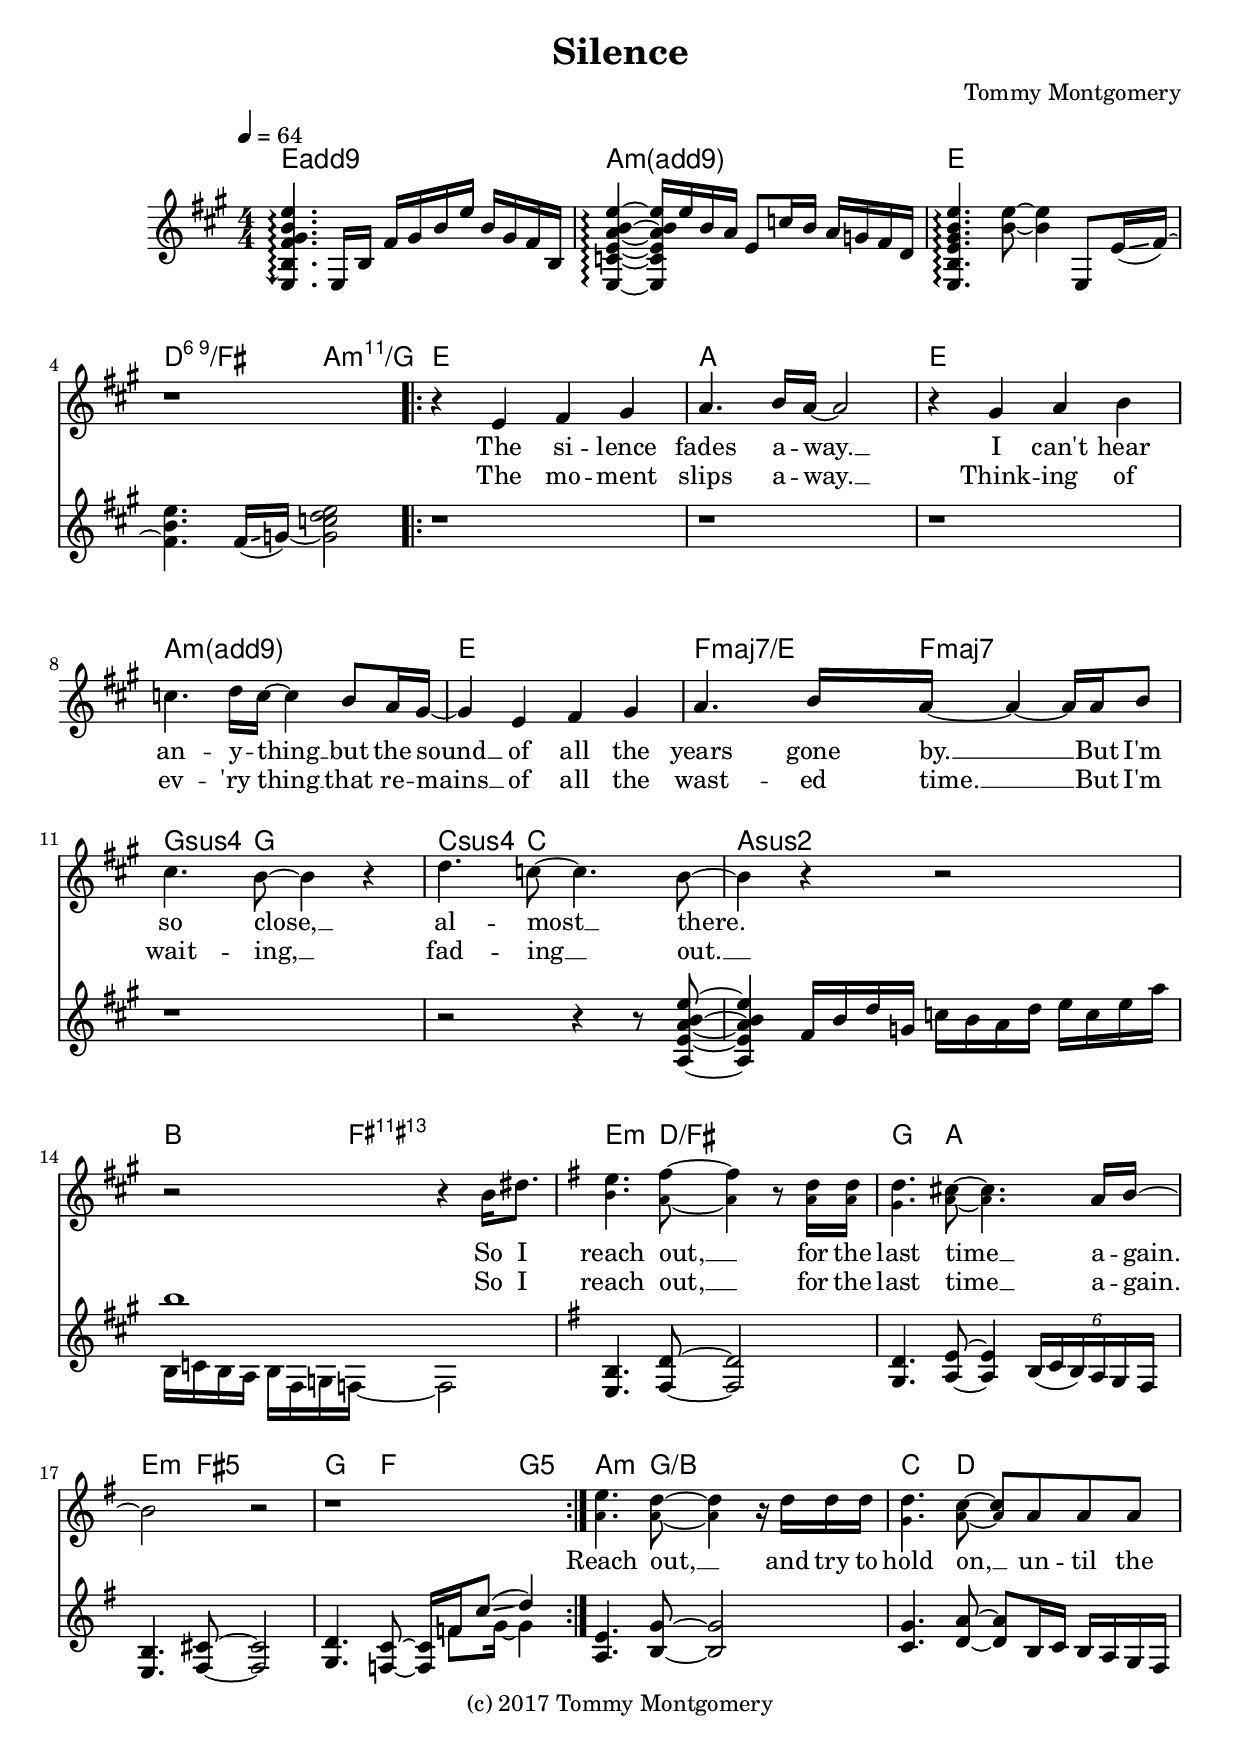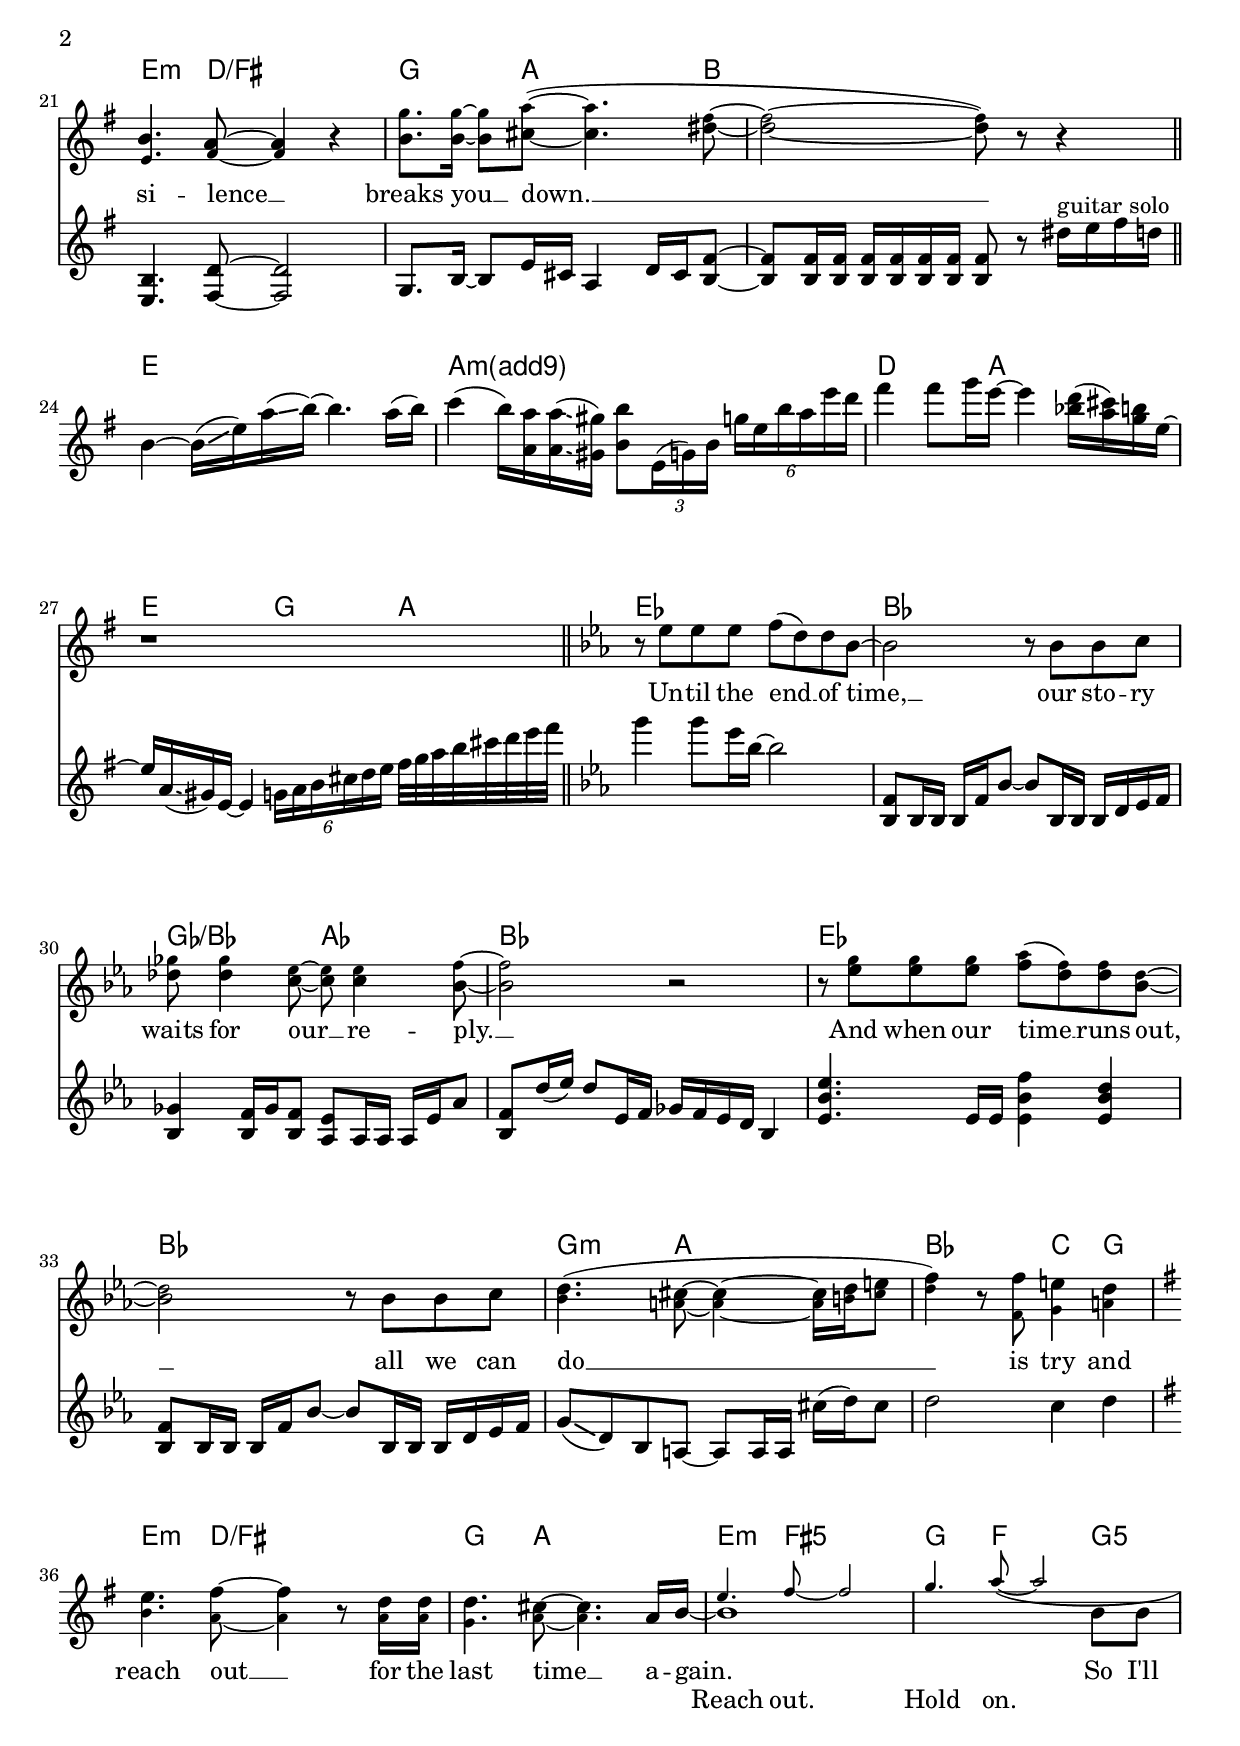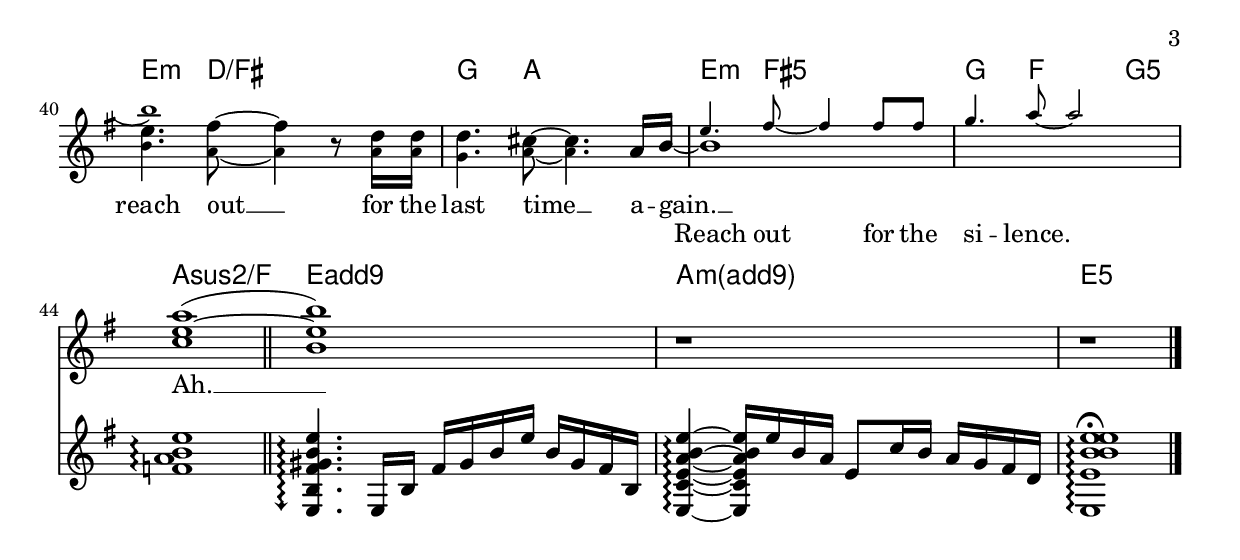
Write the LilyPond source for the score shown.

\version "2.18.2"
\language "english"

\header {
  title = "Silence"
  composer = "Tommy Montgomery"
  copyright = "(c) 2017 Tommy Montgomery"
}

global = {
  \key e \mixolydian
  \time 4/4
  \set Staff.printKeyCancellation = ##f
  \numericTimeSignature
  \compressFullBarRests
  \omit Voice.StringNumber
  \override TupletBracket #'bracket-visibility = #'if-no-beam
  \override MultiMeasureRest.expand-limit = #3
}

guitarOne = \relative c {
  \tempo 4 = 64
  \arpeggioArrowDown <e b' fs' gs b e>4.\arpeggio \arpeggioNormal e16 b' fs' gs b e b gs fs b, |
  <e, c' e a b e>4\arpeggio ~ q16 e''16 b a e8 c'16 b a g fs d |
  <e, b' e gs b e>4.\arpeggio <b'' e>8 ~ q4 e,,8 e'16\glissando( fs) ~ |
  <fs b e>4. fs16\glissando( g) ~ <g c d e>2 |

  \repeat volta 2 {
    \repeat unfold 7 r1 |
    r2 r4 r8 <a, e' a b e>8 ~ |
    q4 fs'16 b d g, c b a d e c e a |
    << { b1 } \\ { b,,16 c b a b fs g f ~ f2 } >> |

    % chorus
    \key e \minor
    <e b'>4. <fs d'>8 ~ q2 |
    <g d'>4. <a e'>8 ~ q4 \tuplet 6/4 { b16( c b) a g fs } |
    <e b'>4. <fs cs'>8 ~ q2 |
    <g d'>4. <f c'>8\laissezVibrer << { <f c'>16 f'16 c'8\glissando( d4) } \\ { s16 f,8 g16 ~ g4 } >> |
  }

  <a, e'>4. <b g'>8 ~ q2 | <c g'>4. <d a'>8 ~ q8 b16 c b a g fs |
  <e b'>4. <fs d'>8 ~ q2 | g8. b16 ~ b8 e16 cs a4 d16 cs <b fs'>8 ~ |
  q8 q16 q q q q q q8 r ds'16^"guitar solo" e fs d  \bar "||" |

  b4 ~ b16\glissando( e) a\glissando( b) ~ b4. a16( b)
  c4( b16) <a, a'>16 q\glissando( <gs gs'>) <b b'>8 \tuplet 3/2 { e,16( g) b } \tuplet 6/4 { g' e b' a e' d } |
  fs4 fs8 g16 e ~ e4 <bf d>16( <a cs>) <g b> e16 ~ |
  e a,\glissando( gs) e ~ e4 \tuplet 6/4 { g16 a b cs d e } fs32 g a b cs d e fs \bar "||" |

  \key ef \major

  g4 g8 ef16 bf ~ bf2 |
  <bf,, f'>8 bf16 bf bf f' bf8 ~ bf bf,16 bf bf d ef f |
  <bf, gf'>4 <bf f'>16 gf' <bf, f'>8 <af ef'>8 af16 af af ef' af8 |
  <bf, f'> d'16( ef) d8 ef,16 f gf f ef d bf4 |
  <ef bf' ef>4. ef16 ef <ef bf' f'>4 <ef bf' d> |
  <bf f'>8 bf16 bf bf f' bf8 ~ bf bf,16 bf bf d ef f |
  g8\glissando( d) bf a ~ a a16 a cs'16( d) cs8 |
  d2 c4 d |

  \key e \minor

  \repeat unfold 8 r1 |
  <f, a b e>1\arpeggio |
  \arpeggioArrowDown <e, b' fs' gs b e>4.\arpeggio \arpeggioNormal e16 b' fs' gs b e b gs fs b, |
  <e, c' e a b e>4\arpeggio ~ q16 e''16 b a e8 c'16 b a g fs d |
  <e, e' b' e b e>1\arpeggio\fermata \bar "|." |


}

vocalMelody = \relative c' {
  \repeat unfold 4 r1 |

  \repeat volta 2 {
    r4 e fs gs | a4. b16 a ~ a2 |
    r4 gs a b | c4. d16 c ~ c4 b8 a16 gs ~ |
    gs4 e fs gs | a4. b16 a16 ~ a4 ~ a16 a b8 |
    cs4. b8 ~ b4 r4 | d4. c8 ~ c4. b8 ~ |

    b4 r4 r2 | r2 r4 b16 ds8. |

    % chorus
    \key e \minor
    <\tweak font-size #-2 b e>4. <\tweak font-size #-2 a fs'>8 ~ q4 r8 <\tweak font-size #-2 a d>16 q |
    <\tweak font-size #-2 g d'>4. <\tweak font-size #-2 a cs>8 ~ q4. a16 b ~ |
    b2 r2 | r1 |
  }

  <\tweak font-size #-2 a e'>4. <\tweak font-size #-2 a d>8 ~ q4 r16 d d d |
  <\tweak font-size #-2 g, d'>4. <\tweak font-size #-2 a c>8 ~ q8 a a a |
  <\tweak font-size #-2 e b'>4. <\tweak font-size #-2 fs a>8 ~ q4 r |
  <b \tweak font-size #-2 g'>8. q16 ~ q8 <cs \tweak font-size #-2 a'>8( ~ q4. <ds \tweak font-size #-2 fs>8 ~ |
  q2 ~ q8) r8 r4 |

  \repeat unfold 4 r1 |

  \key ef \major

  r8 ef ef ef f( d) d bf ~ | bf2 r8 bf bf c |
  <df \tweak font-size #-2 gf> q4 <c \tweak font-size #-2 ef>8 ~ q q4 <bf \tweak font-size #-2 f'>8 ~ |
  q2 r2 |
  r8 <ef \tweak font-size #-2 g> q q <f \tweak font-size #-2 af>( <d \tweak font-size #-2 f>) <d \tweak font-size #-2 f> <bf \tweak font-size #-2 d> ~ |
  q2 r8 bf bf c |
  <\tweak font-size #-2 bf d>4.( <\tweak font-size #-2 a cs>8 ~ q4 ~ q16 <\tweak font-size #-2 b d> <\tweak font-size #-2 cs e>8 |
  <\tweak font-size #-2 d f>4) r8 <\tweak font-size #-2 f, f'> <\tweak font-size #-2 g e'>4 <\tweak font-size #-2 a d> |

  \key e \minor
  <\tweak font-size #-2 b e>4. <\tweak font-size #-2 a fs'>8 ~ q4 r8 <\tweak font-size #-2 a d>16 q |
  <\tweak font-size #-2 g d'>4. <\tweak font-size #-2 a cs>8 ~ q4. a16 b ~ |
  b1 | s2 s4 b8 b |
  <\tweak font-size #-2 b e>4. <\tweak font-size #-2 a fs'>8 ~ q4 r8 <\tweak font-size #-2 a d>16 q |
  <\tweak font-size #-2 g d'>4. <\tweak font-size #-2 a cs>8 ~ q4. a16 b ~ |
  b1 | s1 |
  <c e ~ a>( \bar "||" | <b e b'>) |
  r1 | r1 |




}

firstVerseLyrics = \lyricmode {
  The si -- lence fades a -- way. __
  I can't hear an -- y -- thing __ but the sound __
  of all the years gone by. __
  But I'm so close, __ al -- most __ there.
  So I reach out, __ for the last time __ a -- gain.
}

secondVerseLyrics = \lyricmode {
  The mo -- ment slips a -- way. __
  Think -- ing of ev -- 'ry thing __ that re -- mains __
  of all the wast -- ed time. __
  But I'm wait -- ing, __ fad -- ing __ out. __
  So I reach out, __ for the last time __ a -- gain.
}

restOfTheLyrics = \lyricmode {
  Reach out, __ and try to hold on, __ un -- til the
  si -- lence __ breaks you  __ down. __

  % bridge

  Un -- til the end __ of time, __
  our sto -- ry waits for our __ re -- ply. __
  And when our time __ runs out, __
  all we can do __ is try and

  reach out __ for the last time __ a -- gain.
  So I'll reach out __ for the last time __ a -- gain. __

  Ah. __

}


vocalMelodySecondary = \relative c'' {
  \repeat unfold 4 s1 |
  \repeat volta 2 {
    \repeat unfold 14 s1 |
  }
  \repeat unfold 5 s1 |

  % guitar solo
  \repeat unfold 4 s1 |

  % bridge
  \repeat unfold 8 s1 |

  % final chorus
  \stemUp
  \tiny
  s1 | s1 |
  e4. fs8 ~ fs2 | g4. a8( ~ a2 | b1) | s1 |
  e,4. fs8 ~ fs4 fs8 fs | g4. a8 ~ a2 | s1 | s1 |

}
vocalTwoLyrics = \lyricmode {
  Reach out. __
  Hold on. __
  Reach out __ for the si -- lence. __
}



chordExceptionMusic = {
  <c e g b d'>1-\markup { "maj9" }
  <c e g b fs'>1-\markup { "maj7" \sharp "11" }
  <c ef f g bf>1-\markup { "m7sus4" }
  <c ef gf bff>1-\markup { "dim7" }
  <c e g d'>1-\markup { "add9" }
  <c ef g d'>1-\markup { "m(add9)" }
  <c e fs as>1-\markup { \super { \sharp "11" \sharp "13" } }
  <c g>1-\markup { "5" }
  <c e g b>1-\markup { "maj7" }
  <c f g>1-\markup { "sus4" }
  <c d g>1-\markup { "sus2" }
}

chordExceptions = #(append
  (sequential-music-to-chord-exceptions chordExceptionMusic #t)
  ignatzekExceptions
)

chordValues = \chordmode {

  e1:1.3.5.9 | a:1.3-.5.9 | e | d2:1.3.6.9/fs a:m11/g |

  \repeat volta 2 {
    % verse
    e1 | a | e | a:1.3-.5.9 |
    e | f4.:maj7/e q16 f:maj7 q2 | g4.:sus4 g8 ~ g2 | c4.:sus4 c8 ~ c2 |

    a1:sus2 | b4.. f16:1.3.4+.6+ ~ q2 |

    % chorus
    e4.:m d8:/fs ~ q2 | g4. a8 ~ a2 |
    e4.:m fs8:1.5 ~ q2 | g4. f8 ~ f4 g:1.5 |
  }

  a4.:m g8:/b ~ q2 | c4. d8 ~ d2 |
  e4.:m d8:/fs ~ q2 | g4. a8 ~ a4. b8 ~ |
  b1 |

  % guitar solo

  e1 | a:1.3-.5.9 | d4.. a16 ~ a2 | e2 g4 a |

  % bridge
  ef1 | bf1 | gf2:/bf af | bf1 |
  ef1 | bf1 | g4.:m a8 ~ a2 | bf2 c4 g |

  % last chorus
  \repeat unfold 2 {
    e4.:m d8:/fs ~ q2 | g4. a8 ~ a2 |
    e4.:m fs8:1.5 ~ q2 | g4. f8 ~ f4 g:1.5 |
  }

  a1:sus2/f | e1:1.3.5.9 | a:1.3-.5.9 | e:1.5 |
}

guitarOneStaff = \new Staff \with { midiInstrument = "acoustic guitar (steel)" }{ \global \guitarOne }

vox = \new Staff \with { midiInstrument = "voice oohs" } {
  <<
    \new Voice = "vocalMelody" { \clef treble \global \vocalMelody }
    \new Voice = "vocalMelody2" { \clef treble \global \vocalMelodySecondary }
  >>
}

demLyrics = \new Lyrics \lyricsto "vocalMelody" {
  <<
    \new Lyrics {
      \set associatedVoice = "vocalMelody"
      \firstVerseLyrics
    }
    \new Lyrics {
      \set associatedVoice = "vocalMelody"
      \secondVerseLyrics
    }
  >>
  \restOfTheLyrics
}

demOtherLyrics = \new Lyrics \lyricsto "vocalMelody2" {
  \new Lyrics {
    \vocalTwoLyrics
  }
}

chordNames = \new ChordNames {
  \set chordChanges = ##t
  \set chordNameExceptions = #chordExceptions
  \chordValues
}

\score {
  <<
    \chordNames
    \vox
    \demLyrics
    \demOtherLyrics
    \guitarOneStaff
  >>
  \layout {
    \context {
      \Staff \RemoveEmptyStaves
      \override Glissando.minimum-length = #4
      \override Glissando.springs-and-rods = #ly:spanner::set-spacing-rods
      \override Glissando.thickness = #2
      \override VerticalAxisGroup.remove-first = ##t
    }
  }
}

\score {
  \unfoldRepeats {
    <<
      \vox
      \guitarOneStaff
    >>
  }
  \midi {}
}
